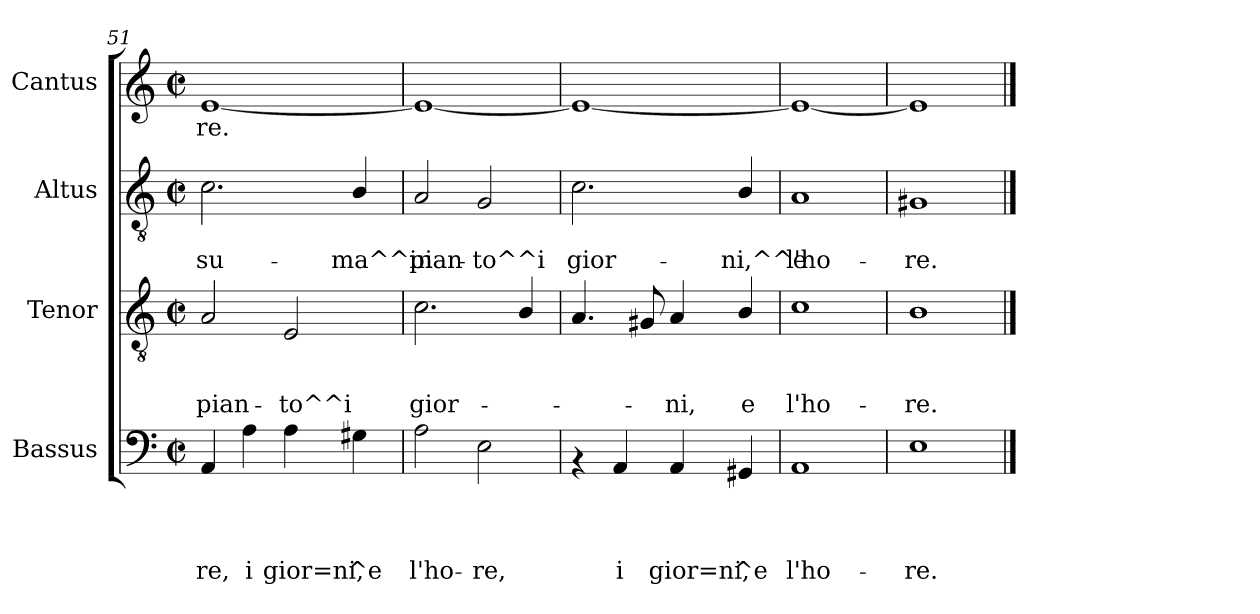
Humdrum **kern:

**kern	**text	**text	**text	**text	**kern	**text	**text	**text	**kern	**text	**text	**kern	**text
*part4	*part4	*part4	*part4	*part4	*part3	*part3	*part3	*part3	*part2	*part2	*part2	*part1	*part1
*staff4	*staff4	*staff4	*staff4	*staff4	*staff3	*staff3	*staff3	*staff3	*staff2	*staff2	*staff2	*staff1	*staff1
*I"Bassus	*	*	*	*	*I"Tenor	*	*	*	*I"Altus	*	*	*I"Cantus	*
*I'Bass.	*	*	*	*	*I'T.	*	*	*	*I'Alt.	*	*	*I'Cant.	*
*clefF4	*	*	*	*	*clefGv2	*	*	*	*clefGv2	*	*	*clefG2	*
*k[]	*	*	*	*	*k[]	*	*	*	*k[]	*	*	*k[]	*
*C:	*	*	*	*	*C:	*	*	*	*C:	*	*	*C:	*
*M2/2	*	*	*	*	*M2/2	*	*	*	*M2/2	*	*	*M2/2	*
*met(c|)	*	*	*	*	*met(c|)	*	*	*	*met(c|)	*	*	*met(c|)	*
=51	=51	=51	=51	=51	=51	=51	=51	=51	=51	=51	=51	=51	=51
!	!	!	!	!LO:LY:b	!	!	!	!LO:LY:b	!	!	!LO:LY:b	!	!LO:LY:b
4AA/	.	.	.	-re,	2A/	.	.	pian-	2.c\	.	-su-	[<1e	-re.
!	!	!	!	!LO:LY:b	!	!	!	!	!	!	!	!	!
4A\	.	.	.	i	.	.	.	.	.	.	.	.	.
!	!	!	!	!LO:LY:b	!	!	!	!LO:LY:b	!	!	!	!	!
4A\	.	.	.	gior=ni,	2E/	.	.	-to^^i	.	.	.	.	.
!	!	!	!	!LO:LY:b	!	!	!	!	!	!	!LO:LY:b	!	!
4G#X\	.	.	.	^e	.	.	.	.	4B/	.	-ma^^in	.	.
=52	=52	=52	=52	=52	=52	=52	=52	=52	=52	=52	=52	=52	=52
!	!	!	!	!LO:LY:b	!	!	!	!LO:LY:b	!	!	!LO:LY:b	!	!
2A\	.	.	.	l'ho-	2.c\	.	.	gior-	2A/	.	pian-	1e_	.
!	!	!	!	!LO:LY:b	!	!	!	!	!	!	!LO:LY:b	!	!
2E\	.	.	.	-re,	.	.	.	.	2G/	.	-to^^i	.	.
.	.	.	.	.	4B/	.	.	.	.	.	.	.	.
=53	=53	=53	=53	=53	=53	=53	=53	=53	=53	=53	=53	=53	=53
!	!	!	!	!	!	!	!	!	!	!	!LO:LY:b	!	!
4rAA	.	.	.	.	4.A/	.	.	.	2.c\	.	gior-	1e_	.
!	!	!	!	!LO:LY:b	!	!	!	!	!	!	!	!	!
4AA/	.	.	.	i	.	.	.	.	.	.	.	.	.
.	.	.	.	.	8G#X/	.	.	.	.	.	.	.	.
!	!	!	!	!LO:LY:b	!	!	!	!LO:LY:b	!	!	!	!	!
4AA/	.	.	.	gior=ni,	4A/	.	.	-ni,	.	.	.	.	.
!	!	!	!	!LO:LY:b	!	!	!	!LO:LY:b	!	!	!LO:LY:b	!	!
4GG#X/	.	.	.	^e	4B/	.	.	e	4B/	.	-ni,^^e	.	.
=54	=54	=54	=54	=54	=54	=54	=54	=54	=54	=54	=54	=54	=54
!	!	!	!	!LO:LY:b	!	!	!	!LO:LY:b	!	!	!LO:LY:b	!	!
1AA	.	.	.	l'ho-	1c	.	.	l'ho-	1A	.	l'ho-	1e_	.
=55	=55	=55	=55	=55	=55	=55	=55	=55	=55	=55	=55	=55	=55
!	!	!	!	!LO:LY:b	!	!	!	!LO:LY:b	!	!	!LO:LY:b	!	!
1E	.	.	.	-re.	1B	.	.	-re.	1G#X	.	-re.	1e]	.
==	==	==	==	==	==	==	==	==	==	==	==	==	==
*-	*-	*-	*-	*-	*-	*-	*-	*-	*-	*-	*-	*-	*-
